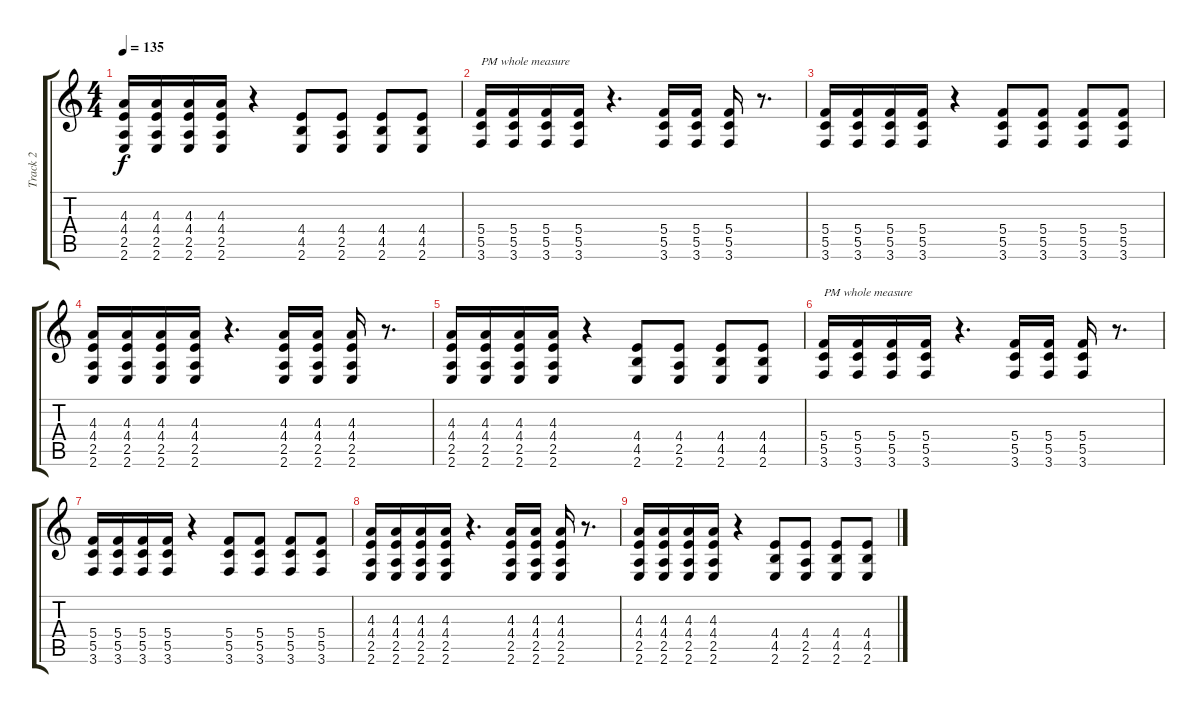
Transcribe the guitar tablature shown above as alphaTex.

\track ("Track 2" "Track 2") {instrument distortionguitar}
\staff {score tabs}
\tuning (D4 A3 F3 C3 G2 D2) {hide}
\ts (4 4)
\tempo 135
\clef g2
\ks c
(4.3 4.4 2.5 2.6).16{dy f} (4.3 4.4 2.5 2.6).16 (4.3 4.4 2.5 2.6).16 (4.3 4.4 2.5 2.6).16 r.4 (4.4 4.5 2.6).8 (4.4 2.5 2.6).8 (4.4 4.5 2.6).8 (4.4 4.5 2.6).8 |
(5.4 5.5 3.6).16{txt "PM whole measure"} (5.4 5.5 3.6).16 (5.4 5.5 3.6).16 (5.4 5.5 3.6).16 r.4{d} (5.4 5.5 3.6).16 (5.4 5.5 3.6).16 (5.4 5.5 3.6).16 r.8{d} |
(5.4 5.5 3.6).16 (5.4 5.5 3.6).16 (5.4 5.5 3.6).16 (5.4 5.5 3.6).16 r.4 (5.4 5.5 3.6).8 (5.4 5.5 3.6).8 (5.4 5.5 3.6).8 (5.4 5.5 3.6).8 |
(4.3 4.4 2.5 2.6).16 (4.3 4.4 2.5 2.6).16 (4.3 4.4 2.5 2.6).16 (4.3 4.4 2.5 2.6).16 r.4{d} (4.3 4.4 2.5 2.6).16 (4.3 4.4 2.5 2.6).16 (4.3 4.4 2.5 2.6).16 r.8{d} |
(4.3 4.4 2.5 2.6).16 (4.3 4.4 2.5 2.6).16 (4.3 4.4 2.5 2.6).16 (4.3 4.4 2.5 2.6).16 r.4 (4.4 4.5 2.6).8 (4.4 2.5 2.6).8 (4.4 4.5 2.6).8 (4.4 4.5 2.6).8 |
(5.4 5.5 3.6).16{txt "PM whole measure"} (5.4 5.5 3.6).16 (5.4 5.5 3.6).16 (5.4 5.5 3.6).16 r.4{d} (5.4 5.5 3.6).16 (5.4 5.5 3.6).16 (5.4 5.5 3.6).16 r.8{d} |
(5.4 5.5 3.6).16 (5.4 5.5 3.6).16 (5.4 5.5 3.6).16 (5.4 5.5 3.6).16 r.4 (5.4 5.5 3.6).8 (5.4 5.5 3.6).8 (5.4 5.5 3.6).8 (5.4 5.5 3.6).8 |
(4.3 4.4 2.5 2.6).16 (4.3 4.4 2.5 2.6).16 (4.3 4.4 2.5 2.6).16 (4.3 4.4 2.5 2.6).16 r.4{d} (4.3 4.4 2.5 2.6).16 (4.3 4.4 2.5 2.6).16 (4.3 4.4 2.5 2.6).16 r.8{d} |
(4.3 4.4 2.5 2.6).16 (4.3 4.4 2.5 2.6).16 (4.3 4.4 2.5 2.6).16 (4.3 4.4 2.5 2.6).16 r.4 (4.4 4.5 2.6).8 (4.4 2.5 2.6).8 (4.4 4.5 2.6).8 (4.4 4.5 2.6).8
